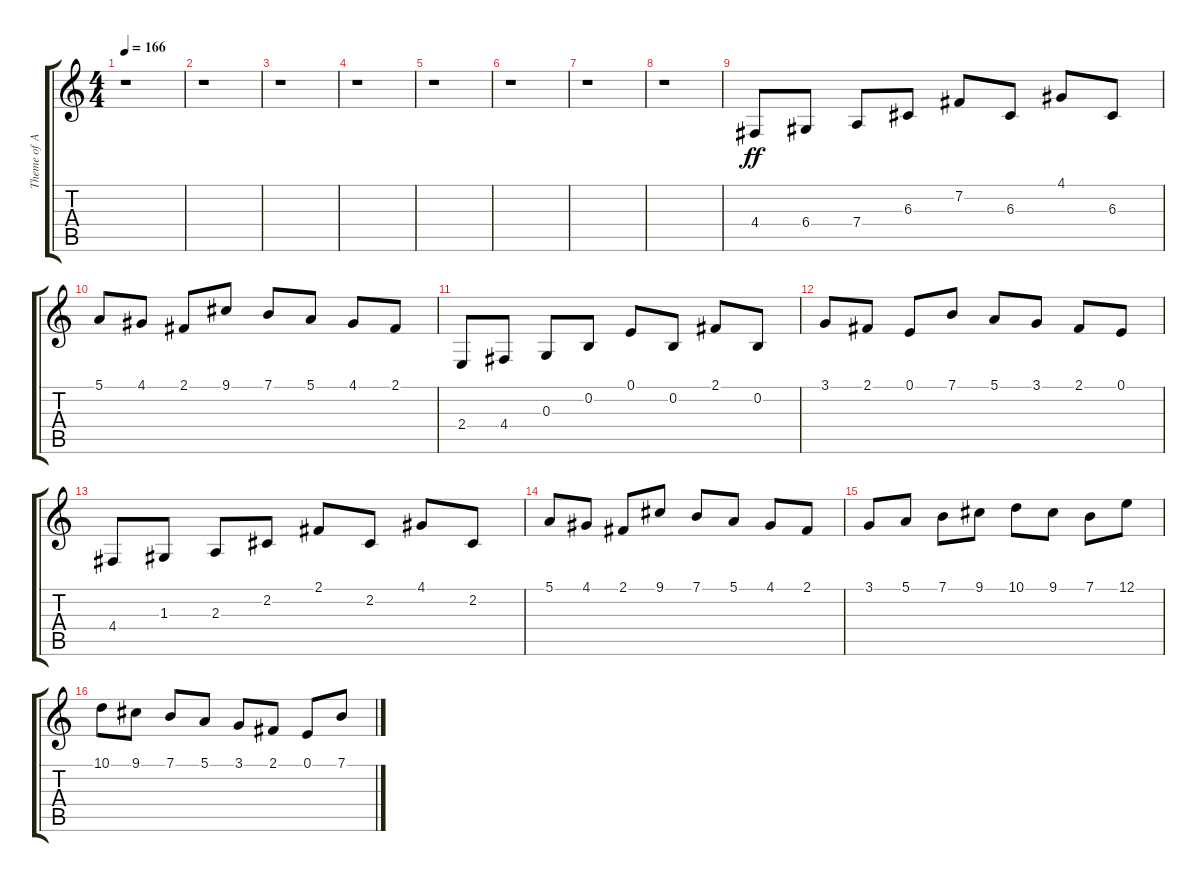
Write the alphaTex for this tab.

\track ("Theme of Aya" "Theme of A") {instrument acousticgrandpiano}
\staff {score tabs}
\tuning (E4 B3 G3 D3 A2 E2) {hide}
\ts (4 4)
\tempo 166
\clef g2
\ks c
r.1{dy ff instrument acousticgrandpiano} |
r.1 |
r.1 |
r.1 |
r.1 |
r.1 |
r.1 |
r.1 |
4.4.8 6.4.8 7.4.8 6.3.8 7.2.8 6.3.8 4.1.8 6.3.8 |
5.1.8 4.1.8 2.1.8 9.1.8 7.1.8 5.1.8 4.1.8 2.1.8 |
2.4.8 4.4.8 0.3.8 0.2.8 0.1.8 0.2.8 2.1.8 0.2.8 |
3.1.8 2.1.8 0.1.8 7.1.8 5.1.8 3.1.8 2.1.8 0.1.8 |
4.4.8 1.3.8 2.3.8 2.2.8 2.1.8 2.2.8 4.1.8 2.2.8 |
5.1.8 4.1.8 2.1.8 9.1.8 7.1.8 5.1.8 4.1.8 2.1.8 |
3.1.8 5.1.8 7.1.8 9.1.8 10.1.8 9.1.8 7.1.8 12.1.8 |
10.1.8 9.1.8 7.1.8 5.1.8 3.1.8 2.1.8 0.1.8 7.1.8
